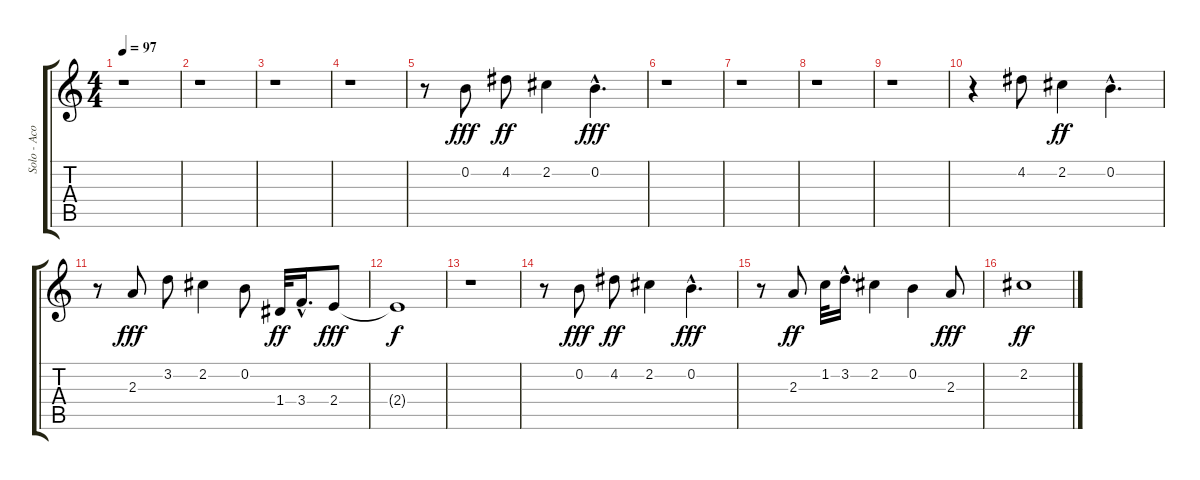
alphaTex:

\track ("Solo - Acoustic Nylon Guitar" "Solo - Aco") {instrument acousticguitarnylon}
\staff {score tabs}
\tuning (E4 B3 G3 D3 A2 E2) {hide}
\ts (4 4)
\tempo 97
\clef g2
\ks c
r.1{dy f} |
r.1 |
r.1 |
r.1 |
r.8 0.2.8{dy fff} 4.2.8{dy ff} 2.2.4 0.2{hac}.4{d dy fff} |
r.1 |
r.1 |
r.1 |
r.1 |
r.4 4.2.8 2.2.4{dy ff} 0.2{hac}.4{d} |
r.8 2.3.8{dy fff} 3.2.8 2.2.4 0.2.8 1.4.32{dy ff} 3.4{hac}.16{d} 2.4.8{dy fff} |
2.4{t}.1{dy f} |
r.1 |
r.8 0.2.8{dy fff} 4.2.8{dy ff} 2.2.4 0.2{hac}.4{d dy fff} |
r.8 2.3.8{dy ff} 1.2.32 3.2{hac}.16{d} 2.2.4 0.2.4 2.3.8{dy fff} |
2.2.1{dy ff}
